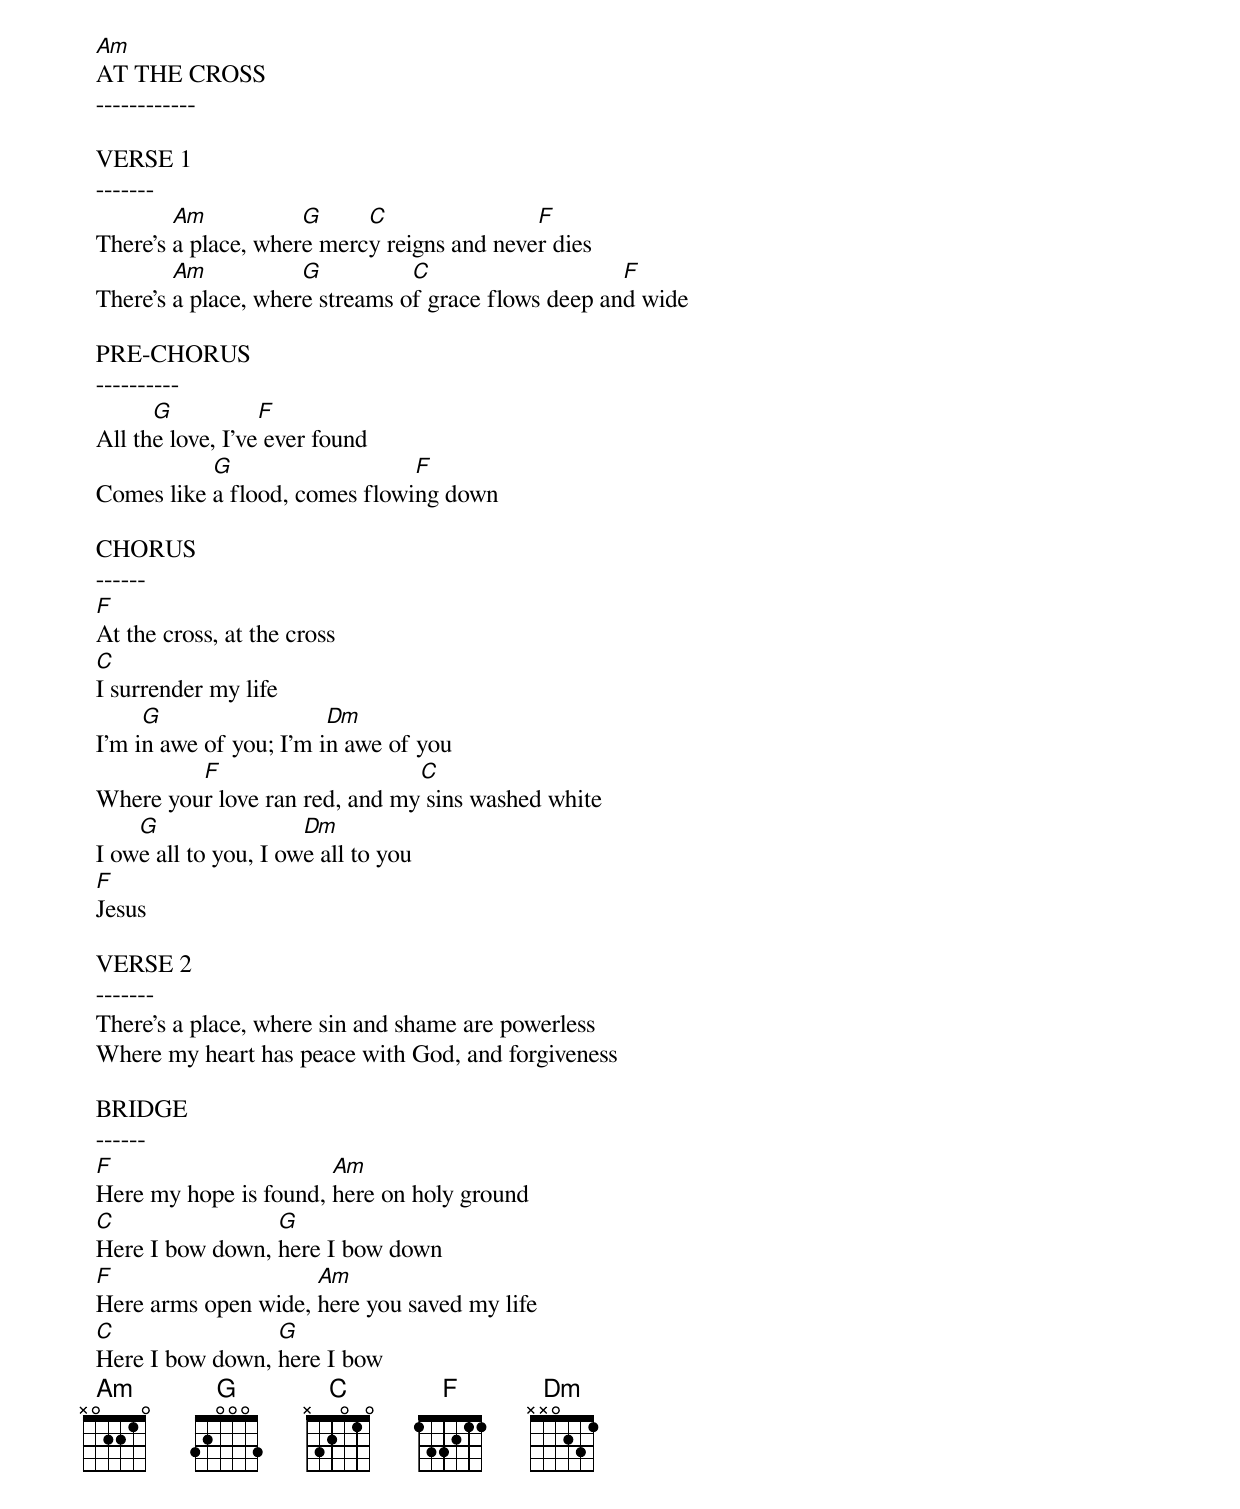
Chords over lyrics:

  Am
  AT THE CROSS
  ------------

  VERSE 1
  -------
          Am           G     C                F
  There’s a place, where mercy reigns and never dies
          Am           G          C                    F
  There’s a place, where streams of grace flows deep and wide

  PRE-CHORUS
  ----------
        G           F
  All the love, I’ve ever found
             G                   F
  Comes like a flood, comes flowing down

  CHORUS
  ------
  F
  At the cross, at the cross
  C
  I surrender my life
       G                  Dm
  I’m in awe of you; I’m in awe of you
           F                     C
  Where your love ran red, and my sins washed white
      G                 Dm
  I owe all to you, I owe all to you
  F
  Jesus

  VERSE 2
  -------
  There’s a place, where sin and shame are powerless
  Where my heart has peace with God, and forgiveness

  BRIDGE
  ------
  F                      Am
  Here my hope is found, here on holy ground
  C                G
  Here I bow down, here I bow down
  F                    Am
  Here arms open wide, here you saved my life
  C                G
  Here I bow down, here I bow
